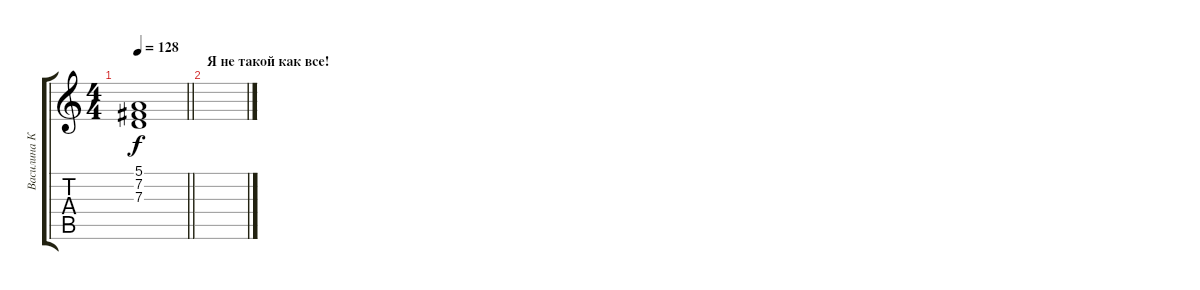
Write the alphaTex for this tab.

\track ("Василина Кичигина" "Василина К") {instrument synthstrings2}
\staff {score tabs}
\tuning (E4 B3 G3 D3 A2 E2) {hide}
\ts (4 4)
\tempo 128
\clef g2
\barLineRight lightlight
\ks c
(5.1{t} 7.2{t} 7.3{t}).1{dy f} |
\section ("" "Я не такой как все!")
